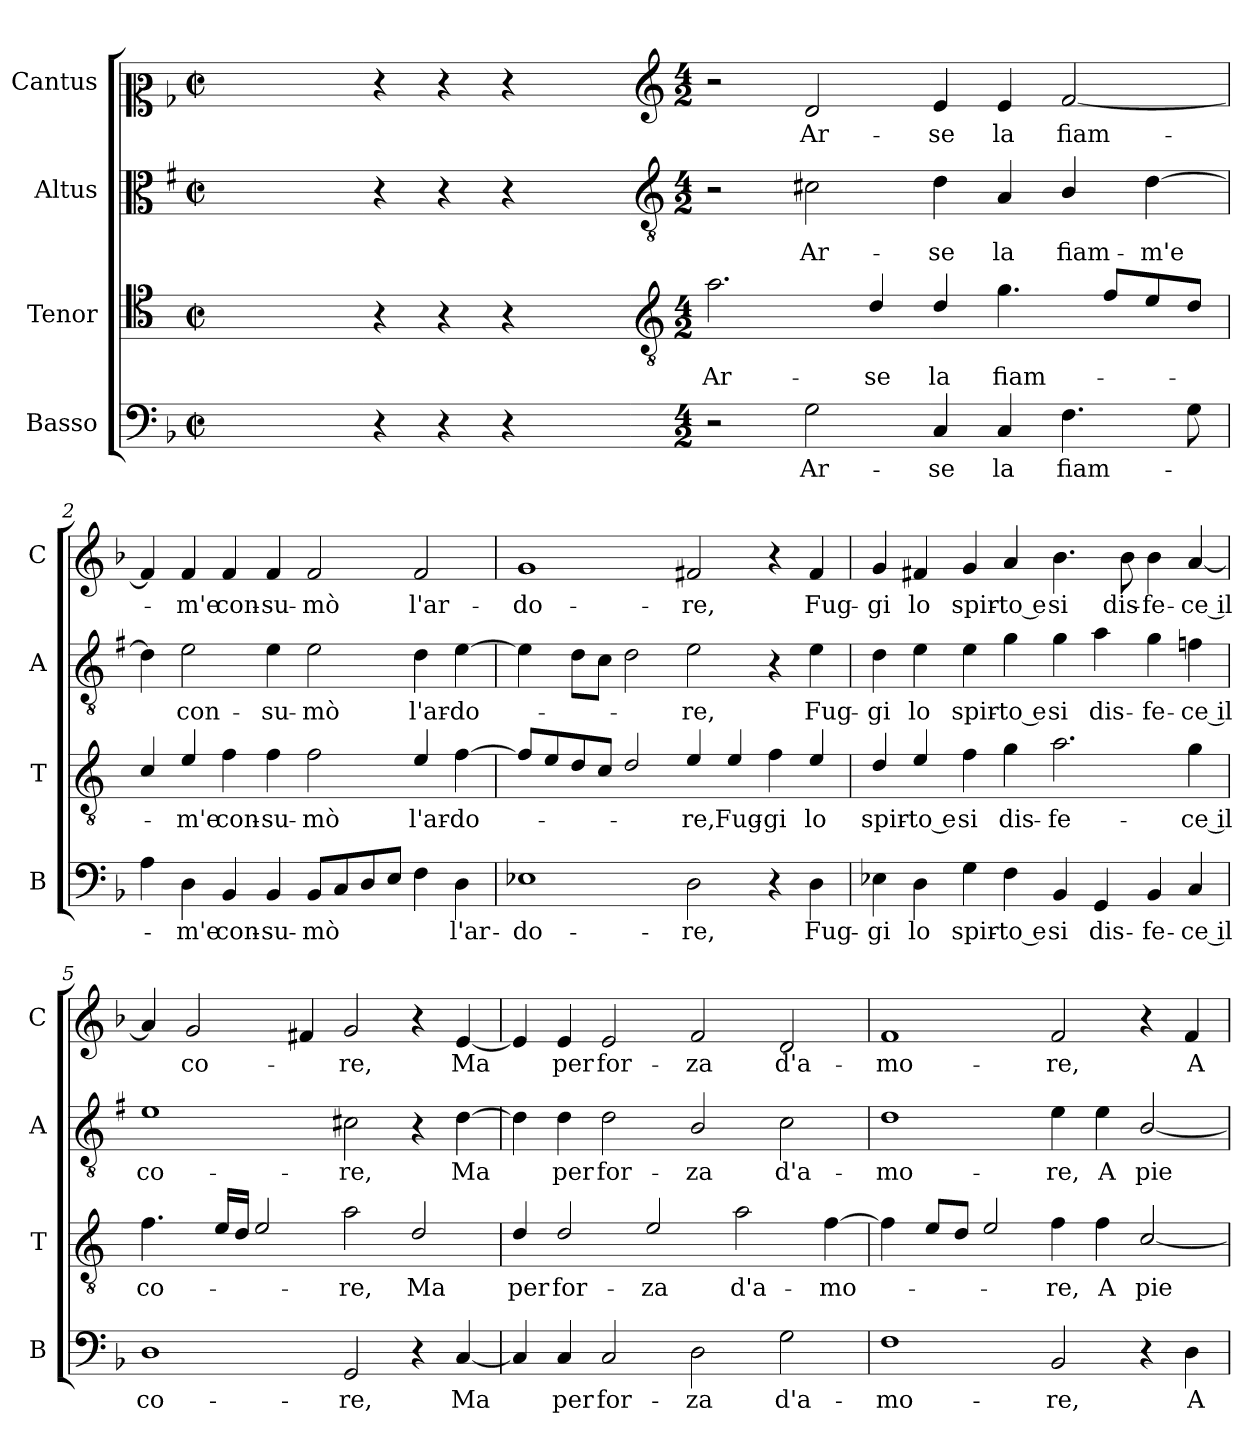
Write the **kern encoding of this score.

**kern	**text	**kern	**text	**kern	**text	**kern	**text
*part4	*part4	*part3	*part3	*part2	*part2	*part1	*part1
*staff4	*staff4	*staff3	*staff3	*staff2	*staff2	*staff1	*staff1
*I"Basso	*	*I"Tenor	*	*I"Altus	*	*I"Cantus	*
*I'B	*	*I'T	*	*I'A	*	*I'C	*
*clefF4	*	*clefC4	*	*clefC3	*	*clefC2	*
*	*	*ITrd4c7	*	*ITrd1c2	*	*	*
*k[b-]	*	*k[b-]	*	*k[b-]	*	*k[b-]	*
*F:	*	*F:	*	*F:	*	*F:	*
*M2/2	*	*M2/2	*	*M2/2	*	*M2/2	*
*met(c|)	*	*met(c|)	*	*met(c|)	*	*met(c|)	*
=	=	=	=	=	=	=	=
1ryy	.	1ryy	.	1ryy	.	1ryy	.
=1X-	=1X-	=1X-	=1X-	=1X-	=1X-	=1X-	=1X-
4r	.	4r	.	4r	.	4r	.
4r	.	4r	.	4r	.	4r	.
4r	.	4r	.	4r	.	4r	.
4ryy	.	4ryy	.	4ryy	.	4ryy	.
=1-	=1-	=1-	=1-	=1-	=1-	=1-	=1-
*	*	*clefGv2	*	*clefGv2	*	*clefG2	*
*M4/2	*	*M4/2	*	*M4/2	*	*M4/2	*
!	!	!	!LO:LY:b	!	!	!	!
2r	.	2.d\	Ar-	2r	.	2r	.
!	!LO:LY:b	!	!	!	!LO:LY:b	!	!LO:LY:b
2G\	Ar-	.	.	2Bn\	Ar-	2d/	Ar-
!	!	!	!LO:LY:b	!	!	!	!
.	.	4G/	-se	.	.	.	.
!	!LO:LY:b	!	!LO:LY:b	!	!LO:LY:b	!	!LO:LY:b
4C/	-se	4G/	la	4c\	-se	4e/	-se
!	!LO:LY:b	!	!LO:LY:b	!	!LO:LY:b	!	!LO:LY:b
4C/	la	4.c\	fiam-	4G/	la	4e/	la
!	!LO:LY:b	!	!	!	!LO:LY:b	!	!LO:LY:b
4.F\	fiam-	.	.	4A/	fiam-	[2f/	fiam-
.	.	8B-/L	.	.	.	.	.
!	!	!	!	!	!LO:LY:b	!	!
.	.	8A/	.	[4c\	-m'e	.	.
8G\	.	8G/J	.	.	.	.	.
=2	=2	=2	=2	=2	=2	=2	=2
4A\	.	4F/	.	4c\]	.	4f/]	.
!	!LO:LY:b	!	!LO:LY:b	!	!LO:LY:b	!	!LO:LY:b
4D\	-m'e	4A/	-m'e	2d\	con-	4f/	-m'e
!	!LO:LY:b	!	!LO:LY:b	!	!	!	!LO:LY:b
4BB-/	con-	4B-\	con-	.	.	4f/	con-
!	!LO:LY:b	!	!LO:LY:b	!	!LO:LY:b	!	!LO:LY:b
4BB-/	-su-	4B-\	-su-	4d\	-su-	4f/	-su-
!	!LO:LY:b	!	!LO:LY:b	!	!LO:LY:b	!	!LO:LY:b
8BB-/L	-mò	2B-\	-mò	2d\	-mò	2f/	-mò
8C/	.	.	.	.	.	.	.
8D/	.	.	.	.	.	.	.
8E/J	.	.	.	.	.	.	.
!	!	!	!LO:LY:b	!	!LO:LY:b	!	!LO:LY:b
4F\	.	4A/	l'ar-	4c\	l'ar-	2f/	l'ar-
!	!LO:LY:b	!	!LO:LY:b	!	!LO:LY:b	!	!
4D\	l'ar-	[4B-\	-do-	[4d\	-do-	.	.
=3	=3	=3	=3	=3	=3	=3	=3
!	!LO:LY:b	!	!	!	!	!	!LO:LY:b
1E-X	-do-	8B-/L]	.	4d\]	.	1g	-do-
.	.	8A/	.	.	.	.	.
.	.	8G/	.	8c\L	.	.	.
.	.	8F/J	.	8B-\J	.	.	.
.	.	2G/	.	2c\	.	.	.
!	!LO:LY:b	!	!LO:LY:b	!	!LO:LY:b	!	!LO:LY:b
2D\	-re,	4A/	-re,	2d\	-re,	2f#X/	-re,
!	!	!	!LO:LY:b	!	!	!	!
.	.	4A/	Fug-	.	.	.	.
!	!	!	!LO:LY:b	!	!	!	!
4r	.	4B-\	-gi	4r	.	4r	.
!	!LO:LY:b	!	!LO:LY:b	!	!LO:LY:b	!	!LO:LY:b
4D\	Fug-	4A/	lo	4d\	Fug-	4f#/	Fug-
!!LO:LB:g=z
=4	=4	=4	=4	=4	=4	=4	=4
!	!LO:LY:b	!	!LO:LY:b	!	!LO:LY:b	!	!LO:LY:b
4E-X\	-gi	4G/	spir-	4c\	-gi	4g/	-gi
!	!LO:LY:b	!	!LO:LY:b	!	!LO:LY:b	!	!LO:LY:b
4D\	lo	4A/	-to e	4d\	lo	4f#X/	lo
!	!LO:LY:b	!	!LO:LY:b	!	!LO:LY:b	!	!LO:LY:b
4G\	spir-	4B-\	si	4d\	spir-	4g/	spir-
!	!LO:LY:b	!	!LO:LY:b	!	!LO:LY:b	!	!LO:LY:b
4F\	-to e	4c\	dis-	4f\	-to e	4a/	-to e
!	!LO:LY:b	!	!LO:LY:b	!	!LO:LY:b	!	!LO:LY:b
4BB-/	si	2.d\	-fe-	4f\	si	4.b-\	si
!	!LO:LY:b	!	!	!	!LO:LY:b	!	!
4GG/	dis-	.	.	4g\	dis-	.	.
!	!	!	!	!	!	!	!LO:LY:b
.	.	.	.	.	.	8b-\	dis-
!	!LO:LY:b	!	!	!	!LO:LY:b	!	!LO:LY:b
4BB-/	-fe-	.	.	4f\	-fe-	4b-\	-fe-
!	!LO:LY:b	!	!LO:LY:b	!	!LO:LY:b	!	!LO:LY:b
4C/	-ce il	4c\	-ce il	4e-X\	-ce il	[4a/	-ce il
=5	=5	=5	=5	=5	=5	=5	=5
!	!LO:LY:b	!	!LO:LY:b	!	!LO:LY:b	!	!
1D	co-	4.B-\	co-	1d	co-	4a/]	.
!	!	!	!	!	!	!	!LO:LY:b
.	.	.	.	.	.	2g/	co-
.	.	16A/LL	.	.	.	.	.
.	.	16G/JJ	.	.	.	.	.
.	.	2A/	.	.	.	.	.
.	.	.	.	.	.	4f#X/	.
!	!LO:LY:b	!	!LO:LY:b	!	!LO:LY:b	!	!LO:LY:b
2GG/	-re,	2d\	-re,	2Bn\	-re,	2g/	-re,
!	!	!	!LO:LY:b	!	!	!	!
4r	.	2G/	Ma	4r	.	4r	.
!	!LO:LY:b	!	!	!	!LO:LY:b	!	!LO:LY:b
[4C/	Ma	.	.	[4c\	Ma	[4e/	Ma
=6	=6	=6	=6	=6	=6	=6	=6
!	!	!	!LO:LY:b	!	!	!	!
4C/]	.	4G/	per	4c\]	.	4e/]	.
!	!LO:LY:b	!	!LO:LY:b	!	!LO:LY:b	!	!LO:LY:b
4C/	per	2G/	for-	4c\	per	4e/	per
!	!LO:LY:b	!	!	!	!LO:LY:b	!	!LO:LY:b
2C/	for-	.	.	2c\	for-	2e/	for-
!	!	!	!LO:LY:b	!	!	!	!
.	.	2A/	-za	.	.	.	.
!	!LO:LY:b	!	!	!	!LO:LY:b	!	!LO:LY:b
2D\	-za	.	.	2A/	-za	2f/	-za
!	!	!	!LO:LY:b	!	!	!	!
.	.	2d\	d'a-	.	.	.	.
!	!LO:LY:b	!	!	!	!LO:LY:b	!	!LO:LY:b
2G\	d'a-	.	.	2B-\	d'a-	2d/	d'a-
!	!	!	!LO:LY:b	!	!	!	!
.	.	[4B-\	-mo-	.	.	.	.
=7	=7	=7	=7	=7	=7	=7	=7
!	!LO:LY:b	!	!	!	!LO:LY:b	!	!LO:LY:b
1F	-mo-	4B-\]	.	1c	-mo-	1f	-mo-
.	.	8A/L	.	.	.	.	.
.	.	8G/J	.	.	.	.	.
.	.	2A/	.	.	.	.	.
!	!LO:LY:b	!	!LO:LY:b	!	!LO:LY:b	!	!LO:LY:b
2BB-/	-re,	4B-\	-re,	4d\	-re,	2f/	-re,
!	!	!	!LO:LY:b	!	!LO:LY:b	!	!
.	.	4B-\	A	4d\	A	.	.
!	!	!	!LO:LY:b	!	!LO:LY:b	!	!
4r	.	[2F/	pie	[2A/	pie	4r	.
!	!LO:LY:b	!	!	!	!	!	!LO:LY:b
4D\	A	.	.	.	.	4f/	A
=	=	=	=	=	=	=	=
*-	*-	*-	*-	*-	*-	*-	*-
